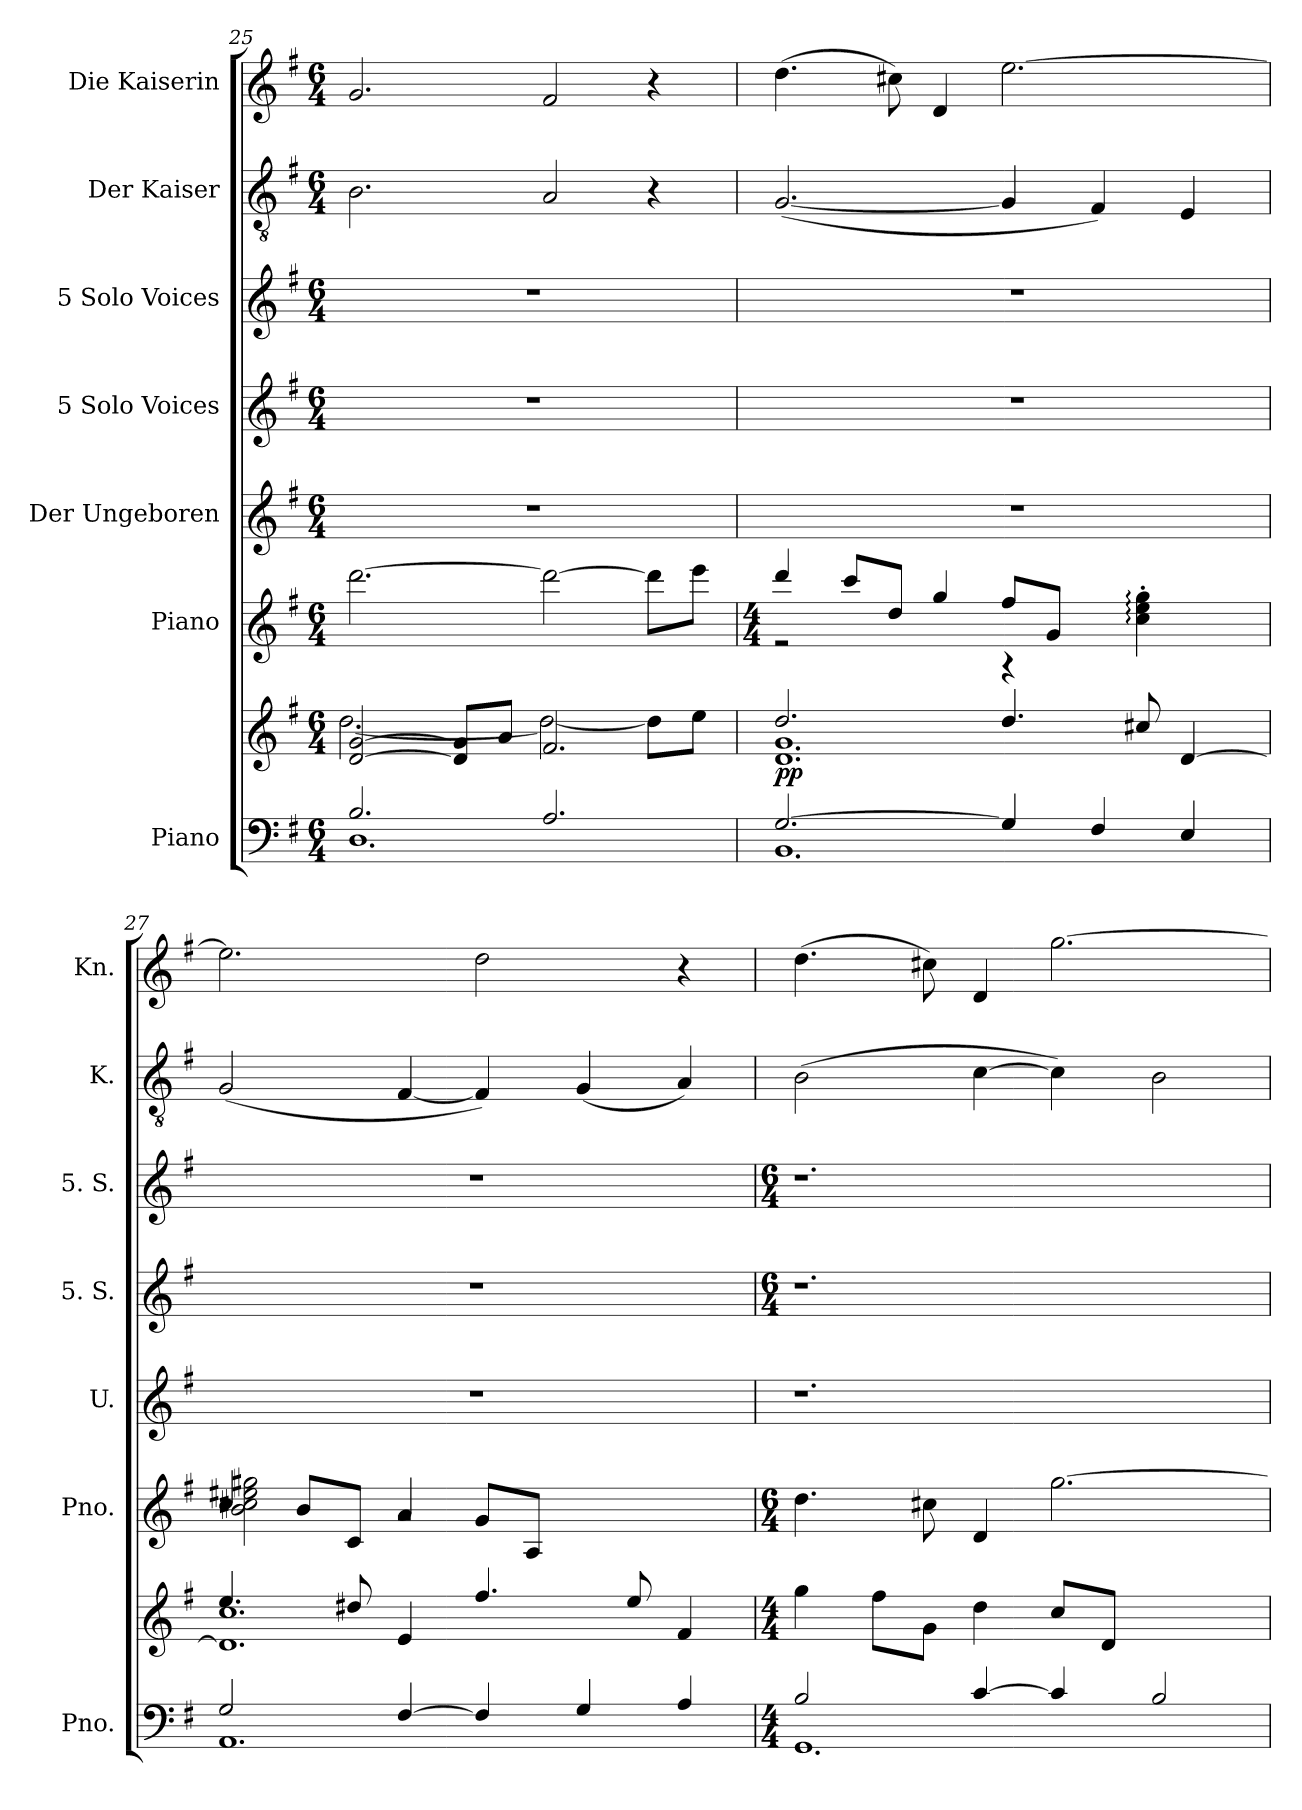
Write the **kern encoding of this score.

**kern	**kern	**dynam	**kern	**kern	**kern	**kern	**kern	**kern
*part7	*part7	*part7	*part6	*part5	*part4	*part3	*part2	*part1
*staff8	*staff7	*staff7/8	*staff6	*staff5	*staff4	*staff3	*staff2	*staff1
*I"Piano	*	*	*I"Piano	*I"Der Ungeboren	*I"5 Solo Voices	*I"5 Solo Voices	*I"Der Kaiser	*I"Die Kaiserin
*I'Pno.	*	*	*I'Pno.	*I'U.	*I'5. S.	*I'5. S.	*I'K.	*I'Kn.
*clefF4	*clefG2	*	*clefG2	*clefG2	*clefG2	*clefG2	*clefGv2	*clefG2
*k[f#]	*k[f#]	*	*k[f#]	*k[f#]	*k[f#]	*k[f#]	*k[f#]	*k[f#]
*M6/4	*M6/4	*	*M6/4	*M6/4	*M6/4	*M6/4	*M6/4	*M6/4
=25	=25	=25	=25	=25	=25	=25	=25	=25
*^	*^	*	*	*	*	*	*	*
2.B/	1.D	[2d/ [2g/	[2.dd\	.	[2.ddd\	1.r	1.r	1.r	2.B\	2.g/
.	.	8d/] 8g/]L	.	.	.	.	.	.	.	.
.	.	8a/J	.	.	.	.	.	.	.	.
2.A/	.	2.f#/	2dd\_	.	2ddd\_	.	.	.	2A/	2f#/
.	.	.	8dd\L]	.	8ddd\L]	.	.	.	4r	4r
.	.	.	8ee\J	.	8eee\J	.	.	.	.	.
=26	=26	=26	=26	=26	=26	=26	=26	=26	=26	=26
*	*	*	*	*	*M4/4	*	*	*	*	*
*	*	*	*	*	*^	*	*	*	*	*
!	!	!	!	!LO:DY:b	!	!LO:N:vis=2	!	!	!	!	!
[2.G/	1.BB	2.dd/	1.d 1.g	pp	4ddd/	2.r	1.r	1.r	1.r	(>[2.G/	(>4.dd\
.	.	.	.	.	8ccc/L	.	.	.	.	.	.
.	.	.	.	.	8dd/J	.	.	.	.	.	8cc#X\)
.	.	.	.	.	4gg/	.	.	.	.	.	4d/
!	!	!	!	!	!	!LO:N:vis=4	!	!	!	!	!
4G/]	.	4.dd/	.	.	8ff#/L	4.r	.	.	.	4G/]	[2.ee\
.	.	.	.	.	8g/J	.	.	.	.	.	.
4F#/	.	.	.	.	8ryy	.	.	.	.	4F#/)	.
.	.	8cc#X/	.	.	4.ryy	4cc\:' 4ee\:' 4gg\:'	.	.	.	.	.
4E/	.	[4d/	.	.	.	.	.	.	.	4E/	.
.	.	.	.	.	.	8ryy	.	.	.	.	.
=27	=27	=27	=27	=27	=27	=27	=27	=27	=27	=27	=27
2G/	1.AA	4.ee/	1.d] 1.cc	.	4cc/	2b\ 2cc#X\ 2ee#X\ 2gg#X\	1.r	1.r	1.r	(>2G/	2.ee\]
.	.	.	.	.	8b/L	.	.	.	.	.	.
.	.	8dd#X/	.	.	8c/J	.	.	.	.	.	.
!	!	!	!	!	!	!LO:N:vis=2	!	!	!	!	!
[4F#/	.	4e/	.	.	4a/	2.rg	.	.	.	[4F#/	.
4F#/]	.	4.ff#/	.	.	8g/L	.	.	.	.	4F#/])	2dd\
.	.	.	.	.	8A/J	.	.	.	.	.	.
4G/	.	.	.	.	4ryy	.	.	.	.	(<4G/	.
.	.	8ee/	.	.	.	.	.	.	.	.	.
4A/	.	4f#/	.	.	4ryy	4ryy	.	.	.	4A/)	4r
*	*	*v	*v	*	*	*	*	*	*	*	*
*	*	*	*	*v	*v	*	*	*	*	*
!!LO:PB:g=z
=28	=28	=28	=28	=28	=28	=28	=28	=28	=28
*M4/4	*	*M4/4	*	*M6/4	*	*M6/4	*M6/4	*	*
2B/	1.GG	4gg\	.	4.dd\	1.r	1.r	1.r	(>2B\	(>4.dd\
.	.	8ff#\L	.	.	.	.	.	.	.
.	.	8g\J	.	8cc#X\	.	.	.	.	8cc#X\)
[4c/	.	4dd\	.	4d/	.	.	.	[4c\	4d/
4c/]	.	8cc/L	.	[2.gg\	.	.	.	4c\])	[2.gg\
.	.	8d/J	.	.	.	.	.	.	.
2B/	.	2ryy	.	.	.	.	.	2B\	.
*v	*v	*	*	*	*	*	*	*	*
=	=	=	=	=	=	=	=	=
*-	*-	*-	*-	*-	*-	*-	*-	*-
